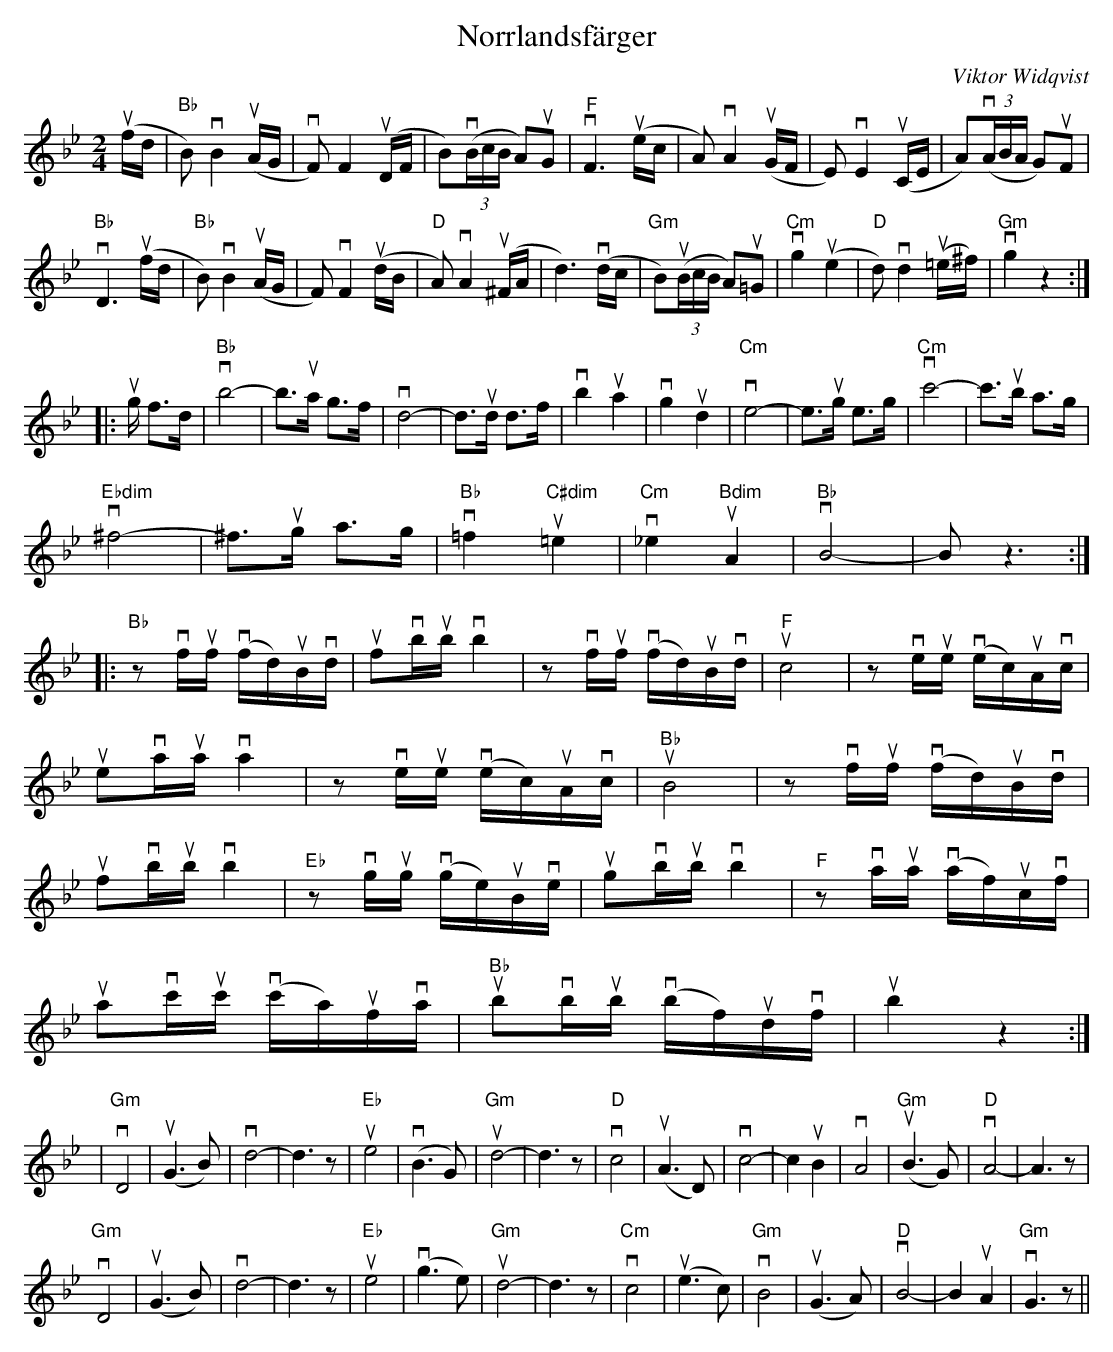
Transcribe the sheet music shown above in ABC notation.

X:1
T:Norrlandsfärger
M:2/4
C:Viktor Widqvist
L:1/8
K:Bb
u(f/d/ |"Bb" B)vB2u(A/G/ | vF)F2u(D/F/ | B)(v(3B/c/B/ A)uG | "F"vF3u(e/c/ | A)vA2u(G/F/ | E)vE2u(C/E/ | A)(v(3A/B/A/ G)uF |
"Bb" vD3u(f/d/ | "Bb" B)vB2 u(A/G/ | F)vF2u(d/B/ | "D"A)vA2u(^F/A/ | d3)v(d/c/ | "Gm"B)(u(3B/c/B/ A)u=G | "Cm"vg2 (u'e2 | "D"d)vd2u(=e/^f/) | "Gm"vg2z2 :|
|:ug/ f>d | "Bb"vb4- |b3/ua/ g>f | vd4- |d3/ud/ d>f | vb2 ua2 | vg2 ud2 | "Cm"ve4- |e3/ug/ e>g |"Cm" vc'4- | c'3/ub/ a>g |
"Ebdim"v^f4- |^f3/ug/ a>g | "Bb"v=f2 "C#dim"u=e2 | "Cm"v_e2 "Bdim"uA2 | "Bb"vB4- | B z3 :|
|:"Bb"zvf/2uf/2 (vf/2d/)2uB/2vd/2 | ufvb/2ub/2 vb2 |zvf/2uf/2 (vf/2d/2)uB/2vd/2 | "F"uc4 |zve/2ue/2 (ve/2c/2)uA/2vc/2 |
ueva/2ua/2 va2 |zve/2ue/2 (ve/2c/2)uA/2vc/2 | "Bb"uB4 |zvf/2uf/2 v(f/2d/2)uB/2vd/2 |
ufvb/2ub/2 vb2 |"Eb"zvg/2ug/2 (vg/2e/2)uB/2ve/2 | ugvb/2ub/2 vb2 |"F"zva/2ua/2 (va/2f/2)uc/2vf/2 |
uavc'/2uc'/2 (vc'/2a/2)uf/2va/2 | "Bb"ubvb/2ub/2 v(b/2f/2)ud/2vf/2 | ub2z2 :|
K:Gm
|"Gm" vD4 | u(G2>B2) | vd4- |d3z| "Eb"ue4 | v(B2>G2) | "Gm"ud4- |d3z| "D"vc4 | u(A2>D2) | vc4- | c2 uB2 | vA4 | "Gm"u(B2>G2) | "D" vA4- | A3z|
"Gm"vD4 | u(G2>B2) | vd4- |d3z| "Eb"ue4 | v(g2>e2) | "Gm"ud4- |d3z|  "Cm"vc4 | u(e2>c2) | "Gm"vB4 | u(G2>A2) | "D"vB4- | B2 uA2 | "Gm"vG3z ||
